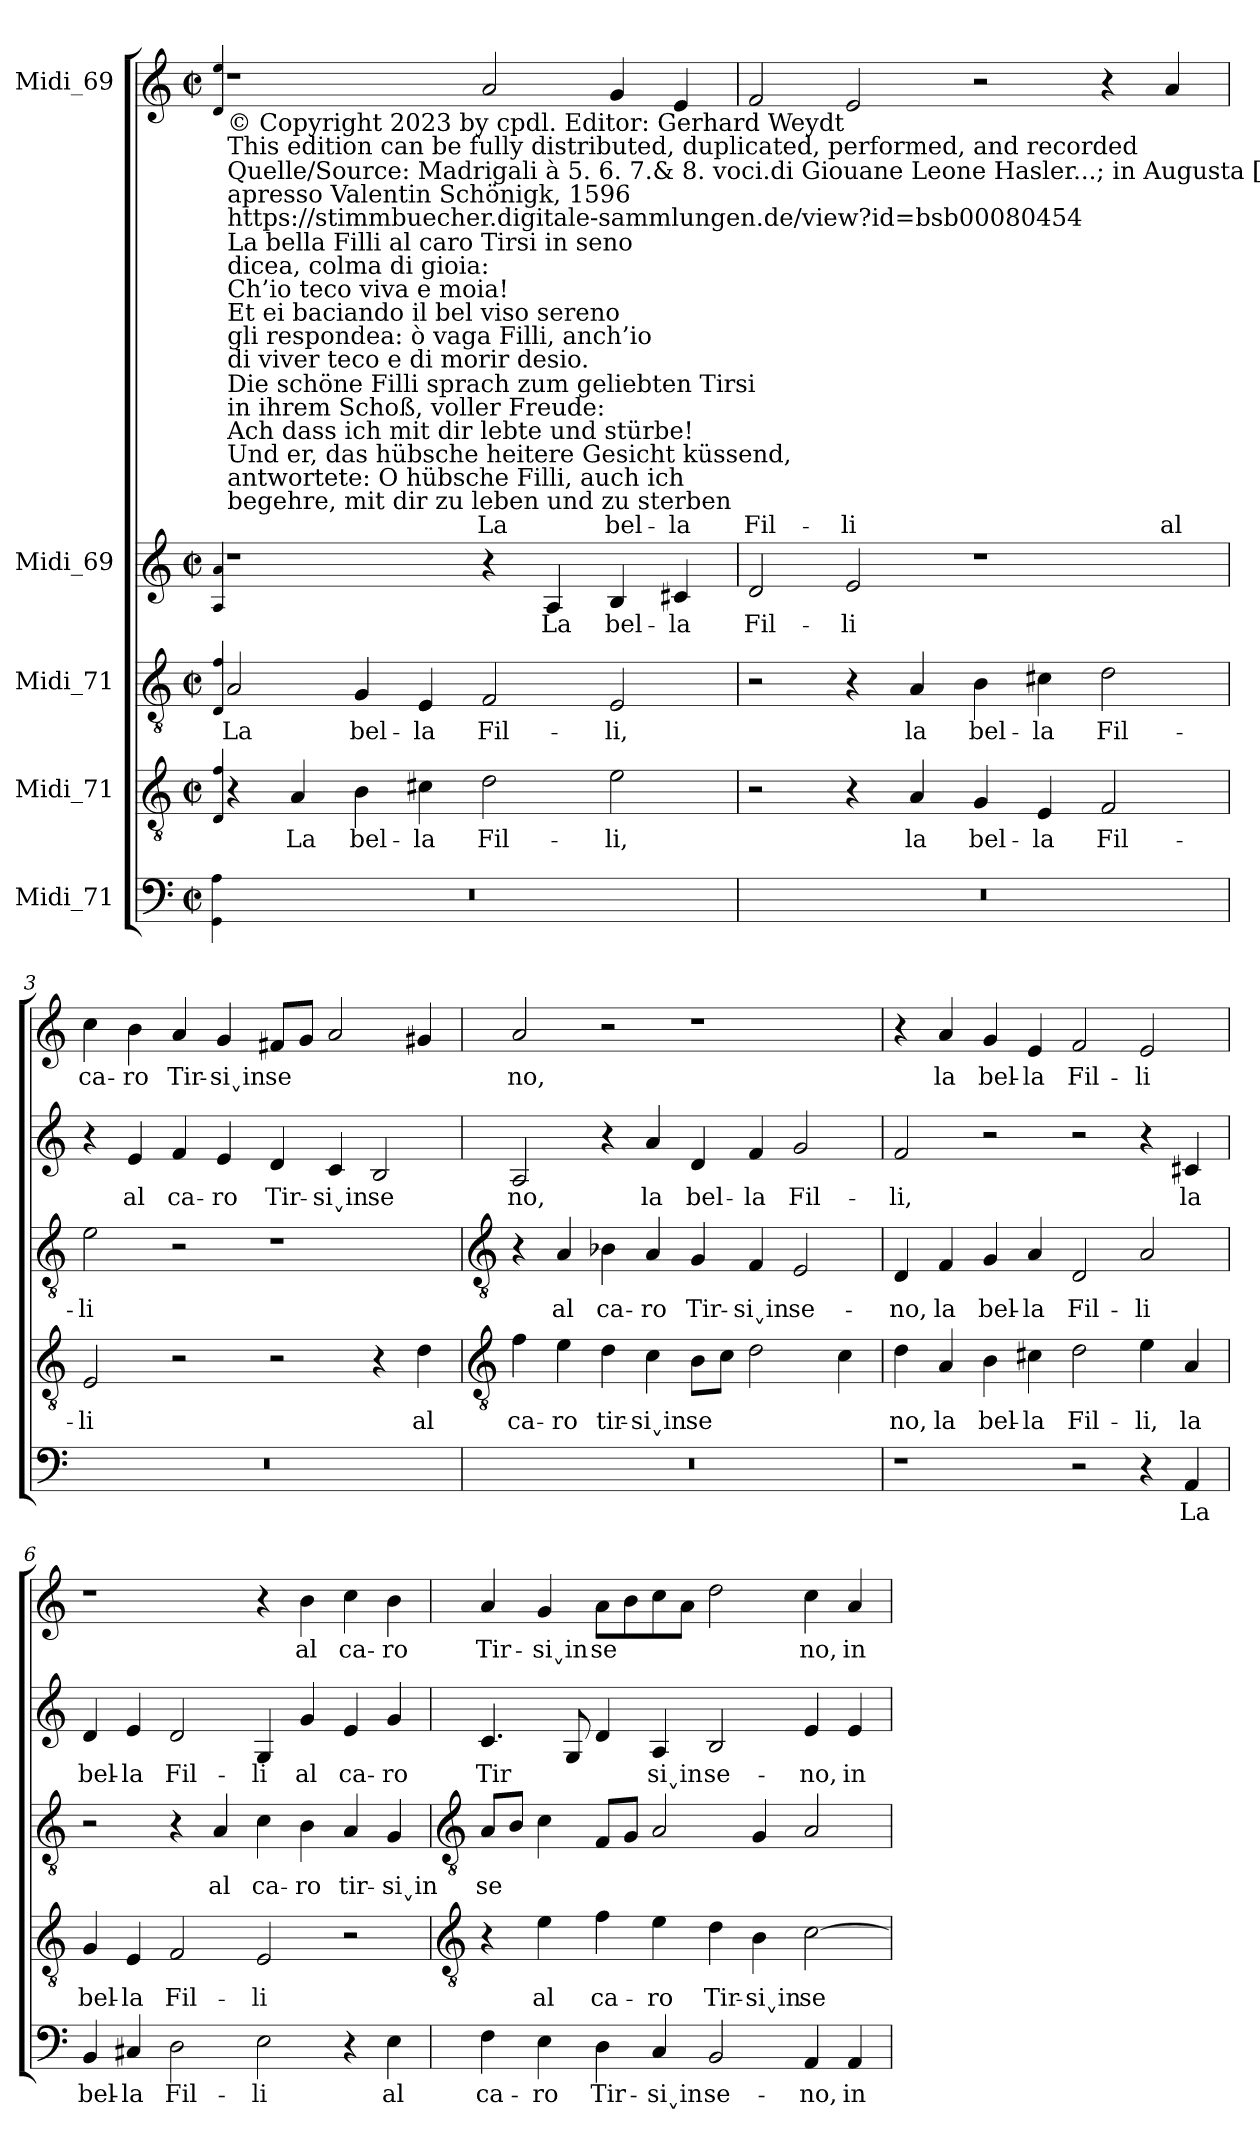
**kern	**text	**kern	**text	**kern	**text	**kern	**text	**kern	**text
*part5	*part5	*part4	*part4	*part3	*part3	*part2	*part2	*part1	*part1
*staff5	*staff5	*staff4	*staff4	*staff3	*staff3	*staff2	*staff2	*staff1	*staff1
*I"Midi_71	*	*I"Midi_71	*	*I"Midi_71	*	*I"Midi_69	*	*I"Midi_69	*
*clefF4	*	*clefGv2	*	*clefGv2	*	*clefG2	*	*clefG2	*
*k[]	*	*k[]	*	*k[]	*	*k[]	*	*k[]	*
*C:	*	*C:	*	*C:	*	*C:	*	*C:	*
*M4/2	*	*M4/2	*	*M4/2	*	*M4/2	*	*M4/2	*
*met(c|)	*	*met(c|)	*	*met(c|)	*	*met(c|)	*	*met(c|)	*
=1	=1	=1	=1	=1	=1	=1	=1	=1	=1
4qqGG 4qqA	.	4qqD 4qqf	.	4qqD 4qqf	.	4qqA 4qqa	.	4qqd 4qqee	.
!	!	!	!	!	!	!	!	!LO:TX:b:t=© Copyright 2023 by cpdl. Editor&colon; Gerhard Weydt\nThis edition can be fully distributed, duplicated, performed, and recorded	!
!	!	!	!	!	!	!	!	!LO:TX:b:t=Quelle/Source&colon; Madrigali à 5. 6. 7.& 8. voci.di Giouane Leone Hasler...; in Augusta [Augsburg],\napresso Valentin Schönigk, 1596\nhttps&colon;//stimmbuecher.digitale-sammlungen.de/view?id=bsb00080454	!
!	!	!	!	!	!	!	!	!LO:TX:b:t=La bella Filli al caro Tirsi in seno\ndicea, colma di gioia&colon;\nCh’io teco viva e moia!\nEt ei baciando il bel viso sereno\ngli respondea&colon; ò vaga Filli, anch’io\ndi viver teco e di morir desio.	!
!	!	!	!	!	!	!	!	!LO:TX:b:t=Die schöne Filli sprach zum geliebten Tirsi\nin ihrem Schoß, voller Freude&colon;\nAch dass ich mit dir lebte und stürbe!\nUnd er, das hübsche heitere Gesicht küssend,\nantwortete&colon; O hübsche Filli, auch ich\nbegehre, mit dir zu leben und zu sterben	!
!	!	!	!	!	!LO:LY:b	!	!	!	!
0r	.	4r	.	2A	La	1r	.	1r	.
!	!	!	!LO:LY:b	!	!	!	!	!	!
.	.	4A	La	.	.	.	.	.	.
!	!	!	!LO:LY:b	!	!LO:LY:b	!	!	!	!
.	.	4B	bel-	4G	bel-	.	.	.	.
!	!	!	!LO:LY:b	!	!LO:LY:b	!	!	!	!
.	.	4c#X	-la	4E	-la	.	.	.	.
!	!	!	!LO:LY:b	!	!LO:LY:b	!	!	!	!LO:LY:b
.	.	2d	Fil-	2F	Fil-	4r	.	2a	La
!	!	!	!	!	!	!	!LO:LY:b	!	!
.	.	.	.	.	.	4A	La	.	.
!	!	!	!LO:LY:b	!	!LO:LY:b	!	!LO:LY:b	!	!LO:LY:b
.	.	2e	-li,	2E	-li,	4B	bel-	4g	bel-
!	!	!	!	!	!	!	!LO:LY:b	!	!LO:LY:b
.	.	.	.	.	.	4c#X	-la	4e	-la
=2	=2	=2	=2	=2	=2	=2	=2	=2	=2
!	!	!	!	!	!	!	!LO:LY:b	!	!LO:LY:b
0r	.	2r	.	2r	.	2d	Fil-	2f	Fil-
!	!	!	!	!	!	!	!LO:LY:b	!	!LO:LY:b
.	.	4r	.	4r	.	2e	-li	2e	-li
!	!	!	!LO:LY:b	!	!LO:LY:b	!	!	!	!
.	.	4A	la	4A	la	.	.	.	.
!	!	!	!LO:LY:b	!	!LO:LY:b	!	!	!	!
.	.	4G	bel-	4B	bel-	1r	.	2r	.
!	!	!	!LO:LY:b	!	!LO:LY:b	!	!	!	!
.	.	4E	-la	4c#X	-la	.	.	.	.
!	!	!	!LO:LY:b	!	!LO:LY:b	!	!	!	!
.	.	2F	Fil-	2d	Fil-	.	.	4r	.
!	!	!	!	!	!	!	!	!	!LO:LY:b
.	.	.	.	.	.	.	.	4a	al
=3	=3	=3	=3	=3	=3	=3	=3	=3	=3
!	!	!	!LO:LY:b	!	!LO:LY:b	!	!	!	!LO:LY:b
0r	.	2E	-li	2e	-li	4r	.	4cc	ca-
!	!	!	!	!	!	!	!LO:LY:b	!	!LO:LY:b
.	.	.	.	.	.	4e	al	4b	-ro
!	!	!	!	!	!	!	!LO:LY:b	!	!LO:LY:b
.	.	2r	.	2r	.	4f	ca-	4a	Tir-
!	!	!	!	!	!	!	!LO:LY:b	!	!LO:LY:b
.	.	.	.	.	.	4e	-ro	4g	-siˬin
!	!	!	!	!	!	!	!LO:LY:b	!	!LO:LY:b
.	.	2r	.	1r	.	4d	Tir-	8f#XL	se
.	.	.	.	.	.	.	.	8gJ	.
!	!	!	!	!	!	!	!LO:LY:b	!	!
.	.	.	.	.	.	4c	-siˬin	2a	.
!	!	!	!	!	!	!	!LO:LY:b	!	!
.	.	4r	.	.	.	2B	se	.	.
!	!	!	!LO:LY:b	!	!	!	!	!	!
.	.	4d	al	.	.	.	.	4g#	.
!!LO:LB:g=z
=4	=4	=4	=4	=4	=4	=4	=4	=4	=4
*	*	*clefGv2	*	*clefGv2	*	*	*	*	*
!	!	!	!LO:LY:b	!	!	!	!LO:LY:b	!	!LO:LY:b
0r	.	4f	ca-	4r	.	2A	no,	2a	no,
!	!	!	!LO:LY:b	!	!LO:LY:b	!	!	!	!
.	.	4e	-ro	4A	al	.	.	.	.
!	!	!	!LO:LY:b	!	!LO:LY:b	!	!	!	!
.	.	4d	tir-	4B-X	ca-	4r	.	2r	.
!	!	!	!LO:LY:b	!	!LO:LY:b	!	!LO:LY:b	!	!
.	.	4c	-siˬin	4A	-ro	4a	la	.	.
!	!	!	!LO:LY:b	!	!LO:LY:b	!	!LO:LY:b	!	!
.	.	8BL	se	4G	Tir-	4d	bel-	1r	.
.	.	8cJ	.	.	.	.	.	.	.
!	!	!	!	!	!LO:LY:b	!	!LO:LY:b	!	!
.	.	2d	.	4F	-siˬin	4f	-la	.	.
!	!	!	!	!	!LO:LY:b	!	!LO:LY:b	!	!
.	.	.	.	2E	se-	2g	Fil-	.	.
.	.	4c	.	.	.	.	.	.	.
=5	=5	=5	=5	=5	=5	=5	=5	=5	=5
!	!	!	!LO:LY:b	!	!LO:LY:b	!	!LO:LY:b	!	!
1r	.	4d	no,	4D	-no,	2f	-li,	4r	.
!	!	!	!LO:LY:b	!	!LO:LY:b	!	!	!	!LO:LY:b
.	.	4A	la	4F	la	.	.	4a	la
!	!	!	!LO:LY:b	!	!LO:LY:b	!	!	!	!LO:LY:b
.	.	4B	bel-	4G	bel-	2r	.	4g	bel-
!	!	!	!LO:LY:b	!	!LO:LY:b	!	!	!	!LO:LY:b
.	.	4c#X	-la	4A	-la	.	.	4e	-la
!	!	!	!LO:LY:b	!	!LO:LY:b	!	!	!	!LO:LY:b
2r	.	2d	Fil-	2D	Fil-	2r	.	2f	Fil-
!	!	!	!LO:LY:b	!	!LO:LY:b	!	!	!	!LO:LY:b
4r	.	4e	-li,	2A	-li	4r	.	2e	-li
!	!LO:LY:b	!	!LO:LY:b	!	!	!	!LO:LY:b	!	!
4AA	La	4A	la	.	.	4c#X	la	.	.
=6	=6	=6	=6	=6	=6	=6	=6	=6	=6
!	!LO:LY:b	!	!LO:LY:b	!	!	!	!LO:LY:b	!	!
4BB	bel-	4G	bel-	2r	.	4d	bel-	1r	.
!	!LO:LY:b	!	!LO:LY:b	!	!	!	!LO:LY:b	!	!
4C#X	-la	4E	-la	.	.	4e	-la	.	.
!	!LO:LY:b	!	!LO:LY:b	!	!	!	!LO:LY:b	!	!
2D	Fil-	2F	Fil-	4r	.	2d	Fil-	.	.
!	!	!	!	!	!LO:LY:b	!	!	!	!
.	.	.	.	4A	al	.	.	.	.
!	!LO:LY:b	!	!LO:LY:b	!	!LO:LY:b	!	!LO:LY:b	!	!
2E	-li	2E	-li	4c	ca-	4G	-li	4r	.
!	!	!	!	!	!LO:LY:b	!	!LO:LY:b	!	!LO:LY:b
.	.	.	.	4B	-ro	4g	al	4b	al
!	!	!	!	!	!LO:LY:b	!	!LO:LY:b	!	!LO:LY:b
4r	.	2r	.	4A	tir-	4e	ca-	4cc	ca-
!	!LO:LY:b	!	!	!	!LO:LY:b	!	!LO:LY:b	!	!LO:LY:b
4E	al	.	.	4G	-siˬin	4g	-ro	4b	-ro
!!LO:LB:g=z
=7	=7	=7	=7	=7	=7	=7	=7	=7	=7
*	*	*clefGv2	*	*clefGv2	*	*	*	*	*
!	!LO:LY:b	!	!	!	!LO:LY:b	!	!LO:LY:b	!	!LO:LY:b
4F	ca-	4r	.	8AL	se	4.c	Tir	4a	Tir-
.	.	.	.	8BJ	.	.	.	.	.
!	!LO:LY:b	!	!LO:LY:b	!	!	!	!	!	!LO:LY:b
4E	-ro	4e	al	4c	.	.	.	4g	-siˬin
.	.	.	.	.	.	8G	.	.	.
!	!LO:LY:b	!	!LO:LY:b	!	!	!	!	!	!LO:LY:b
4D	Tir-	4f	ca-	8FL	.	4d	.	8aL	se
.	.	.	.	8GJ	.	.	.	8b	.
!	!LO:LY:b	!	!LO:LY:b	!	!	!	!LO:LY:b	!	!
4C	-siˬin	4e	-ro	2A	.	4A	siˬin	8cc	.
.	.	.	.	.	.	.	.	8aJ	.
!	!LO:LY:b	!	!LO:LY:b	!	!	!	!LO:LY:b	!	!
2BB	se-	4d	Tir-	.	.	2B	se-	2dd	.
!	!	!	!LO:LY:b	!	!	!	!	!	!
.	.	4B	-siˬin	4G	.	.	.	.	.
!	!LO:LY:b	!	!LO:LY:b	!	!	!	!LO:LY:b	!	!LO:LY:b
4AA	-no,	[2c	se-	2A	.	4e	-no,	4cc	no,
!	!LO:LY:b	!	!	!	!	!	!LO:LY:b	!	!LO:LY:b
4AA	in	.	.	.	.	4e	in	4a	in
=	=	=	=	=	=	=	=	=	=
*-	*-	*-	*-	*-	*-	*-	*-	*-	*-
